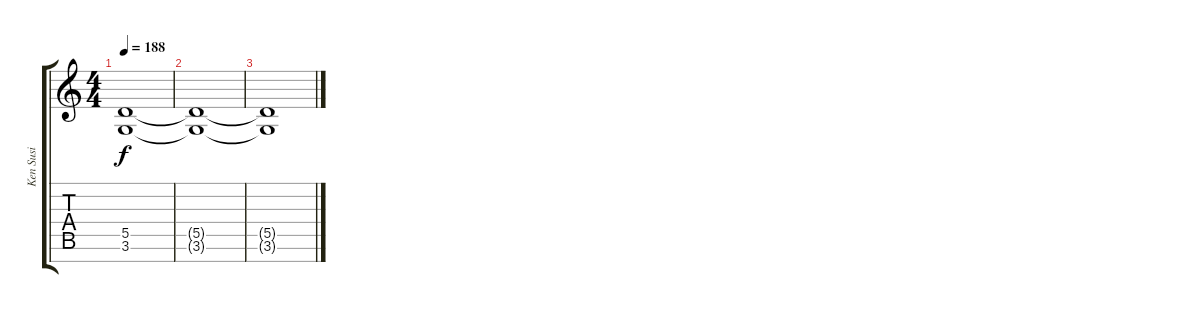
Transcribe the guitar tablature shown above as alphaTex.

\track ("Ken Susi" "Ken Susi") {instrument distortionguitar}
\staff {score tabs}
\tuning (E4 B3 G3 D3 A2 E2 B1) {hide}
\ts (4 4)
\tempo 188
\clef g2
\ks c
(5.5{t} 3.6{t}).1{dy f} |
(5.5{t} 3.6{t}).1 |
(5.5{t} 3.6{t}).1
